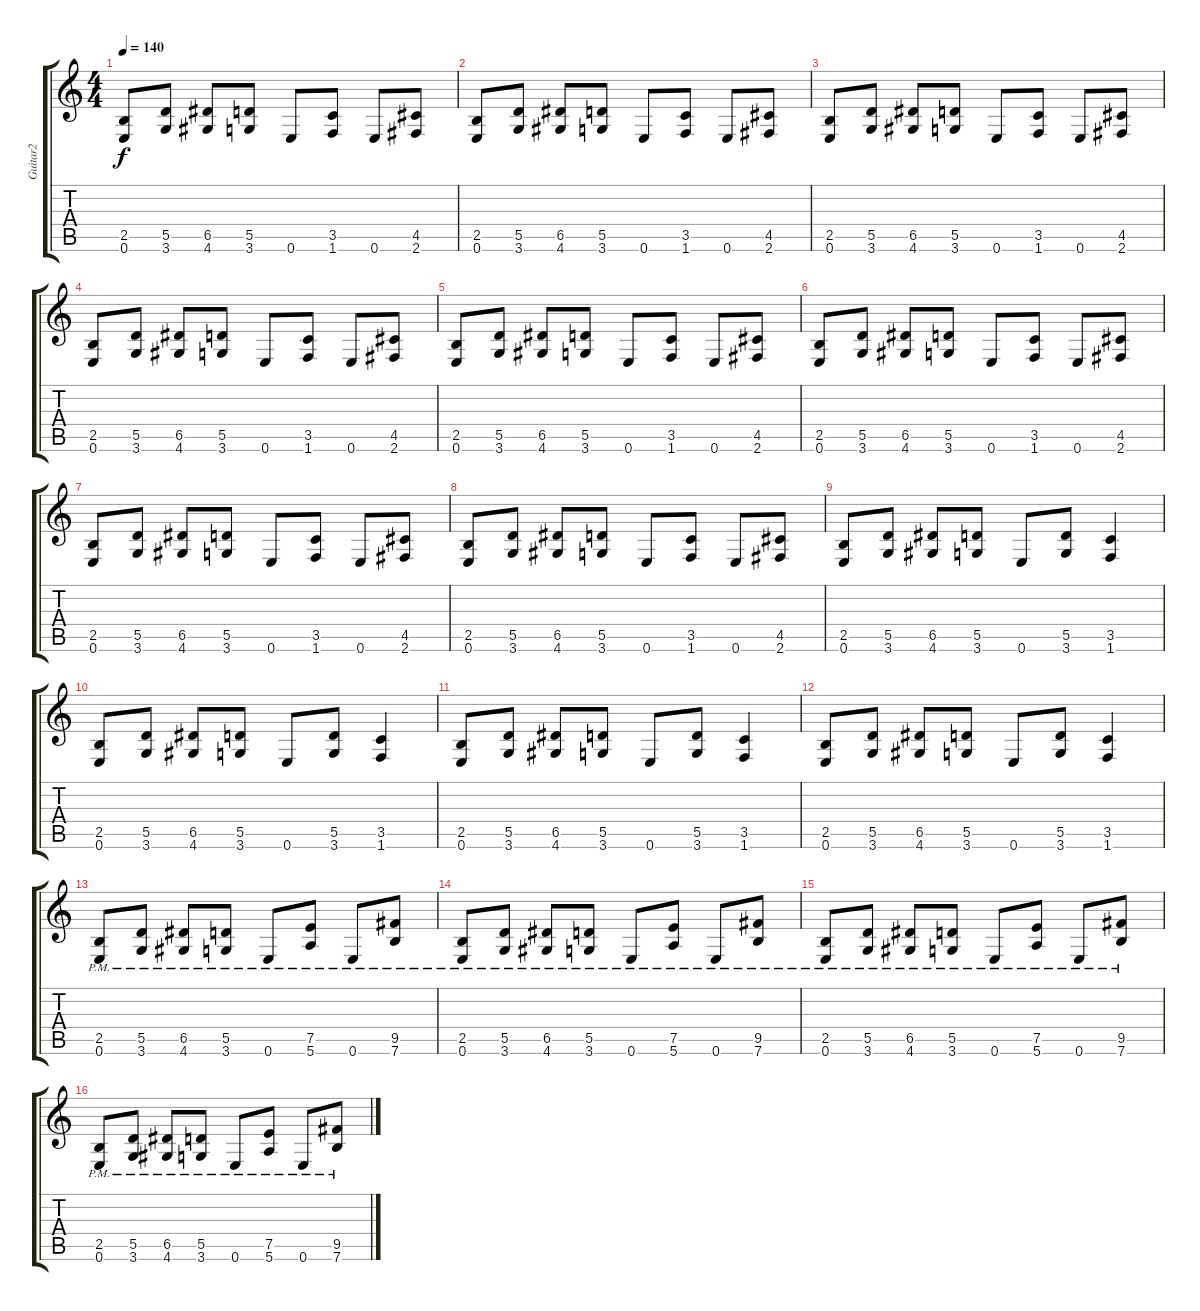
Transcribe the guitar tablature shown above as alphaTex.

\track ("Guitar2" "Guitar2") {instrument overdrivenguitar}
\staff {score tabs}
\tuning (E4 B3 G3 D3 A2 E2) {hide}
\ts (4 4)
\tempo 140
\clef g2
\ks c
(2.5 0.6).8{dy f} (5.5 3.6).8 (6.5 4.6).8 (5.5 3.6).8 0.6.8 (3.5 1.6).8 0.6.8 (4.5 2.6).8 |
(2.5 0.6).8 (5.5 3.6).8 (6.5 4.6).8 (5.5 3.6).8 0.6.8 (3.5 1.6).8 0.6.8 (4.5 2.6).8 |
(2.5 0.6).8 (5.5 3.6).8 (6.5 4.6).8 (5.5 3.6).8 0.6.8 (3.5 1.6).8 0.6.8 (4.5 2.6).8 |
(2.5 0.6).8 (5.5 3.6).8 (6.5 4.6).8 (5.5 3.6).8 0.6.8 (3.5 1.6).8 0.6.8 (4.5 2.6).8 |
(2.5 0.6).8 (5.5 3.6).8 (6.5 4.6).8 (5.5 3.6).8 0.6.8 (3.5 1.6).8 0.6.8 (4.5 2.6).8 |
(2.5 0.6).8 (5.5 3.6).8 (6.5 4.6).8 (5.5 3.6).8 0.6.8 (3.5 1.6).8 0.6.8 (4.5 2.6).8 |
(2.5 0.6).8 (5.5 3.6).8 (6.5 4.6).8 (5.5 3.6).8 0.6.8 (3.5 1.6).8 0.6.8 (4.5 2.6).8 |
(2.5 0.6).8 (5.5 3.6).8 (6.5 4.6).8 (5.5 3.6).8 0.6.8 (3.5 1.6).8 0.6.8 (4.5 2.6).8 |
(2.5 0.6).8 (5.5 3.6).8 (6.5 4.6).8 (5.5 3.6).8 0.6.8 (5.5 3.6).8 (3.5 1.6).4 |
(2.5 0.6).8 (5.5 3.6).8 (6.5 4.6).8 (5.5 3.6).8 0.6.8 (5.5 3.6).8 (3.5 1.6).4 |
(2.5 0.6).8 (5.5 3.6).8 (6.5 4.6).8 (5.5 3.6).8 0.6.8 (5.5 3.6).8 (3.5 1.6).4 |
(2.5 0.6).8 (5.5 3.6).8 (6.5 4.6).8 (5.5 3.6).8 0.6.8 (5.5 3.6).8 (3.5 1.6).4 |
(2.5{pm} 0.6{pm}).8 (5.5{pm} 3.6{pm}).8 (6.5{pm} 4.6{pm}).8 (5.5{pm} 3.6{pm}).8 0.6{pm}.8 (7.5{pm} 5.6{pm}).8 0.6{pm}.8 (9.5{pm} 7.6{pm}).8 |
(2.5{pm} 0.6{pm}).8 (5.5{pm} 3.6{pm}).8 (6.5{pm} 4.6{pm}).8 (5.5{pm} 3.6{pm}).8 0.6{pm}.8 (7.5{pm} 5.6{pm}).8 0.6{pm}.8 (9.5{pm} 7.6{pm}).8 |
(2.5{pm} 0.6{pm}).8 (5.5{pm} 3.6{pm}).8 (6.5{pm} 4.6{pm}).8 (5.5{pm} 3.6{pm}).8 0.6{pm}.8 (7.5{pm} 5.6{pm}).8 0.6{pm}.8 (9.5{pm} 7.6{pm}).8 |
(2.5{pm} 0.6{pm}).8 (5.5{pm} 3.6{pm}).8 (6.5{pm} 4.6{pm}).8 (5.5{pm} 3.6{pm}).8 0.6{pm}.8 (7.5{pm} 5.6{pm}).8 0.6{pm}.8 (9.5{pm} 7.6{pm}).8
